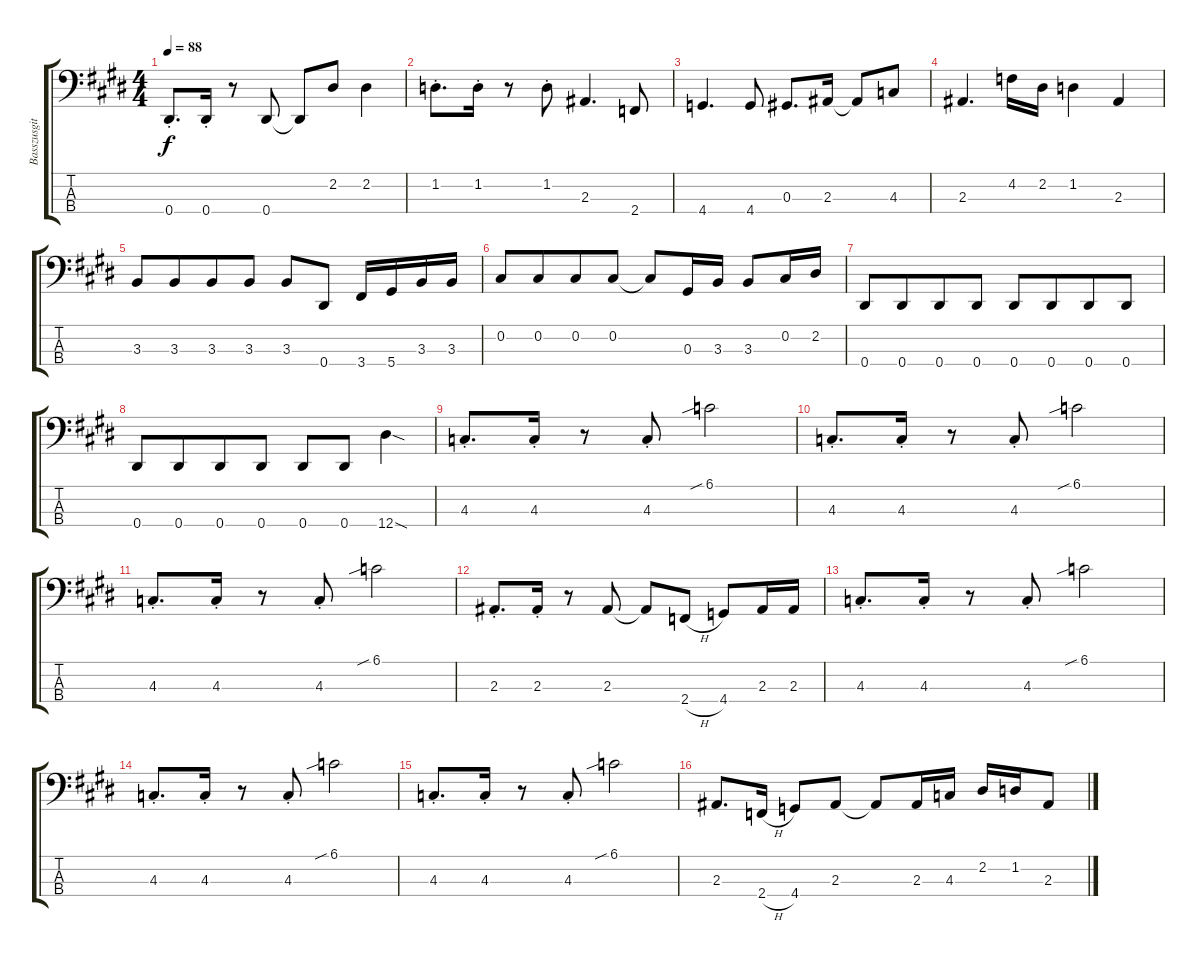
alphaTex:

\track ("Basszusgitár (Barry Dunaway)" "Basszusgit") {instrument electricbassfinger}
\staff {score tabs}
\tuning (Gb2 Db2 Ab1 Eb1) {hide}
\ts (4 4)
\tempo 88
\clef f4
\ks e
0.4{st}.8{d dy f} 0.4{st}.16 r.8 0.4.8 0.4{t}.8 2.2.8 2.2.4 |
1.2{st}.8{d} 1.2{st}.16 r.8 1.2{st}.8 2.3.4{d} 2.4.8 |
4.4.4{d} 4.4.8 0.3.8{d} 2.3.16 2.3{t}.8 4.3.8 |
2.3.4{d} 4.2.16 2.2.16 1.2.4 2.3.4 |
3.3.8 3.3.8{beam merge} 3.3.8 3.3.8 3.3.8 0.4.8 3.4.16 5.4.16 3.3.16 3.3.16 |
0.2.8 0.2.8{beam merge} 0.2.8 0.2.8 0.2{t}.8 0.3.16 3.3.16 3.3.8 0.2.16 2.2.16 |
0.4.8 0.4.8{beam merge} 0.4.8 0.4.8 0.4.8 0.4.8{beam merge} 0.4.8 0.4.8 |
0.4.8 0.4.8{beam merge} 0.4.8 0.4.8 0.4.8 0.4.8 12.4{sod}.4 |
4.3{st}.8{d} 4.3{st}.16 r.8 4.3{st}.8 6.1{sib}.2 |
4.3{st}.8{d} 4.3{st}.16 r.8 4.3{st}.8 6.1{sib}.2 |
4.3{st}.8{d} 4.3{st}.16 r.8 4.3{st}.8 6.1{sib}.2 |
2.3{st}.8{d} 2.3{st}.16 r.8 2.3.8 2.3{t}.8 2.4{h}.8 4.4.8 2.3.16 2.3.16 |
4.3{st}.8{d} 4.3{st}.16 r.8 4.3{st}.8 6.1{sib}.2 |
4.3{st}.8{d} 4.3{st}.16 r.8 4.3{st}.8 6.1{sib}.2 |
4.3{st}.8{d} 4.3{st}.16 r.8 4.3{st}.8 6.1{sib}.2 |
2.3.8{d} 2.4{h}.16 4.4.8 2.3.8 2.3{t}.8 2.3.16 4.3.16 2.2.16 1.2.16 2.3.8
